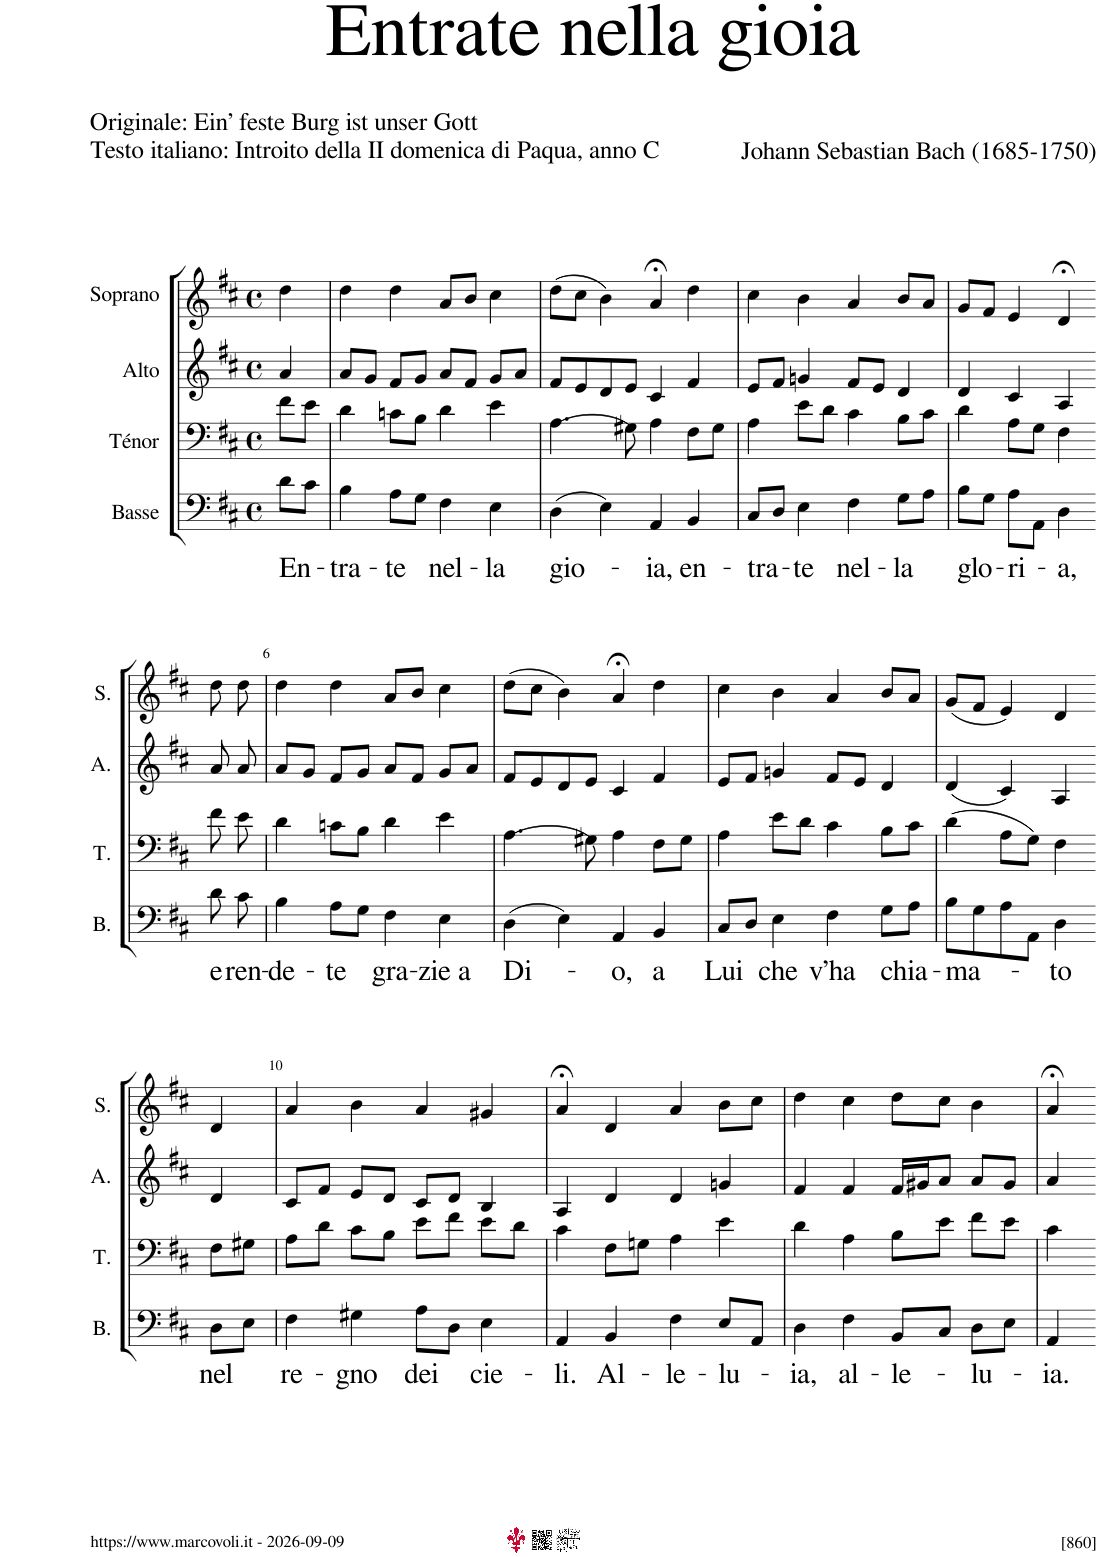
**kern	**text	**kern	**kern	**kern
*part4	*part4	*part3	*part2	*part1
*staff4	*staff4	*staff3	*staff2	*staff1
*I"Basse	*	*I"Ténor	*I"Alto	*I"Soprano
*I'B.	*	*I'T.	*I'A.	*I'S.
*clefF4	*	*clefF4	*clefG2	*clefG2
*	*	*Trd4c7	*	*
*k[f#c#]	*	*k[f#c#]	*k[f#c#]	*k[f#c#]
*M4/4	*	*M4/4	*M4/4	*M4/4
*met(c)	*	*met(c)	*met(c)	*met(c)
=1	=1	=1	=1	=1
!	!LO:LY:b	!	!	!
8d\L	En-	8f#\L	4a/	4dd\
8c#\J	.	8e\J	.	.
=2	=2	=2	=2	=2
!	!LO:LY:b	!	!	!
4B\	-tra-	4d\	8a/L	4dd\
.	.	.	8g/J	.
!	!LO:LY:b	!	!	!
8A\L	-te	8cn\L	8f#/L	4dd\
8G\J	.	8B\J	8g/J	.
!	!LO:LY:b	!	!	!
4F#\	nel-	4d\	8a/L	8a/L
.	.	.	8f#/J	8b/J
!	!LO:LY:b	!	!	!
4E\	-la	4e\	8g/L	4cc#\
.	.	.	8a/J	.
=3	=3	=3	=3	=3
!	!LO:LY:b	!	!	!
(4D\	gio-	(4.A\	8f#/L	(8dd\L
.	.	.	8e/	8cc#\J
4E\)	.	.	8d/	4b\)
.	.	8G#X\)	8e/J	.
!	!LO:LY:b	!	!	!
4AA/	-ia,	4A\	4c#/	4a;</
!	!LO:LY:b	!	!	!
4BB/	en-	8F#\L	4f#/	4dd\
.	.	8G#\J	.	.
=4	=4	=4	=4	=4
!	!LO:LY:b	!	!	!
8C#/L	-tra-	4A\	8e/L	4cc#\
8D/J	.	.	8f#/J	.
!	!LO:LY:b	!	!	!
4E\	-te	8e\L	4gn/	4b\
.	.	8d\J	.	.
!	!LO:LY:b	!	!	!
4F#\	nel-	4c#\	8f#/L	4a/
.	.	.	8e/J	.
!	!LO:LY:b	!	!	!
8G\L	-la	8B\L	4d/	8b/L
8A\J	.	8c#\J	.	8a/J
=5	=5	=5	=5	=5
!	!LO:LY:b	!	!	!
8B\L	glo-	4d\	4d/	8g/L
8G\J	.	.	.	8f#/J
!	!LO:LY:b	!	!	!
8A\L	-ri-	8A\L	4c#/	4e/
8AA\J	.	8G\J	.	.
!	!LO:LY:b	!	!	!
4D\	-a,	4F#\	4A/	4d;</
!!LO:LB:g=z
=5X1-	=5X1-	=5X1-	=5X1-	=5X1-
!	!LO:LY:b	!	!	!
8d\	e	8f#\	8a/	8dd\
!	!LO:LY:b	!	!	!
8c#\	ren-	8e\	8a/	8dd\
=6	=6	=6	=6	=6
!	!LO:LY:b	!	!	!
4B\	-de-	4d\	8a/L	4dd\
.	.	.	8g/J	.
!	!LO:LY:b	!	!	!
8A\L	-te	8cn\L	8f#/L	4dd\
8G\J	.	8B\J	8g/J	.
!	!LO:LY:b	!	!	!
4F#\	gra-	4d\	8a/L	8a/L
.	.	.	8f#/J	8b/J
!	!LO:LY:b	!	!	!
4E\	-zie a	4e\	8g/L	4cc#\
.	.	.	8a/J	.
=7	=7	=7	=7	=7
!	!LO:LY:b	!	!	!
(4D\	Di-	(4.A\	8f#/L	(8dd\L
.	.	.	8e/	8cc#\J
4E\)	.	.	8d/	4b\)
.	.	8G#X\)	8e/J	.
!	!LO:LY:b	!	!	!
4AA/	-o,	4A\	4c#/	4a;</
!	!LO:LY:b	!	!	!
4BB/	a	8F#\L	4f#/	4dd\
.	.	8G#\J	.	.
=8	=8	=8	=8	=8
!	!LO:LY:b	!	!	!
8C#/L	Lui	4A\	8e/L	4cc#\
8D/J	.	.	8f#/J	.
!	!LO:LY:b	!	!	!
4E\	che	8e\L	4gn/	4b\
.	.	8d\J	.	.
!	!LO:LY:b	!	!	!
4F#\	v’ha	4c#\	8f#/L	4a/
.	.	.	8e/J	.
!	!LO:LY:b	!	!	!
8G\L	chia-	8B\L	4d/	8b/L
8A\J	.	8c#\J	.	8a/J
=9	=9	=9	=9	=9
!	!LO:LY:b	!	!	!
8B\L	-ma-	(4d\	(4d/	(8g/L
8G\	.	.	.	8f#/J
8A\	.	8A\L	4c#/)	4e/)
8AA\J	.	8G\J)	.	.
!	!LO:LY:b	!	!	!
4D\	-to	4F#\	4A/	4d/
!!LO:LB:g=z
=9X2-	=9X2-	=9X2-	=9X2-	=9X2-
!	!LO:LY:b	!	!	!
8D\L	nel	8F#\L	4d/	4d/
8E\J	.	8G#X\J	.	.
=10	=10	=10	=10	=10
!	!LO:LY:b	!	!	!
4F#\	re-	8A\L	8c#/L	4a/
.	.	8d\J	8f#/J	.
!	!LO:LY:b	!	!	!
4G#X\	-gno	8c#\L	8e/L	4b\
.	.	8B\J	8d/J	.
!	!LO:LY:b	!	!	!
8A\L	dei	8e\L	8c#/L	4a/
8D\J	.	8f#\J	8d/J	.
!	!LO:LY:b	!	!	!
4E\	cie-	8e\L	4B/	4g#X/
.	.	8d\J	.	.
=11	=11	=11	=11	=11
!	!LO:LY:b	!	!	!
4AA/	-li.	4c#\	4A/	4a;</
!	!LO:LY:b	!	!	!
4BB/	Al-	8F#\L	4d/	4d/
.	.	8Gn\J	.	.
!	!LO:LY:b	!	!	!
4F#\	-le-	4A\	4d/	4a/
!	!LO:LY:b	!	!	!
8E/L	-lu-	4e\	4gn/	8b\L
8AA/J	.	.	.	8cc#\J
=12	=12	=12	=12	=12
!	!LO:LY:b	!	!	!
4D\	-ia,	4d\	4f#/	4dd\
!	!LO:LY:b	!	!	!
4F#\	al-	4A\	4f#/	4cc#\
!	!LO:LY:b	!	!	!
8BB/L	-le-	8B\L	16f#/LL	8dd\L
.	.	.	16g#X/J	.
8C#/J	.	8e\J	8a/J	8cc#\J
!	!LO:LY:b	!	!	!
8D\L	-lu-	8f#\L	8a/L	4b\
8E\J	.	8e\J	8g#/J	.
=13	=13	=13	=13	=13
!	!LO:LY:b	!	!	!
4AA/	-ia.	4c#\	4a/	4a;</
=-	=-	=-	=-	=-
*-	*-	*-	*-	*-
